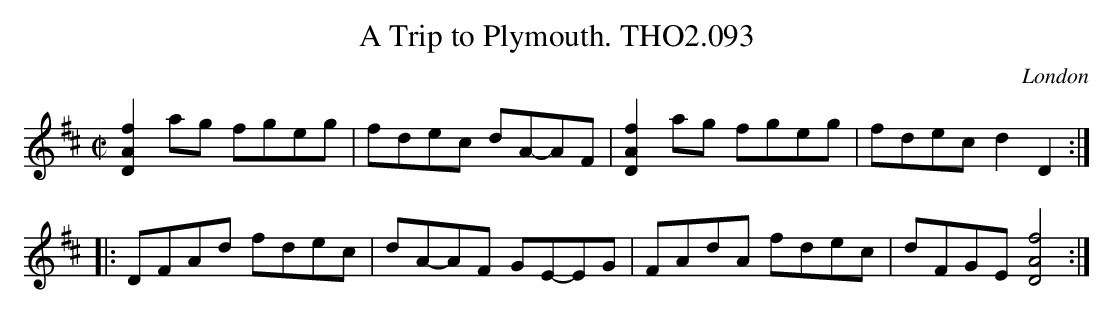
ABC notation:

X:1
T:Trip to Plymouth. THO2.093, A
O:London
M:C|
L:1/8
K:D
[D2A2f2] ag fgeg|fdec dA-AF|[D2A2f2] ag fgeg|fdec d2D2:|
|:DFAd fdec|dA-AF GE-EG|FAdA fdec|dFGE [D4A4f4]:|
